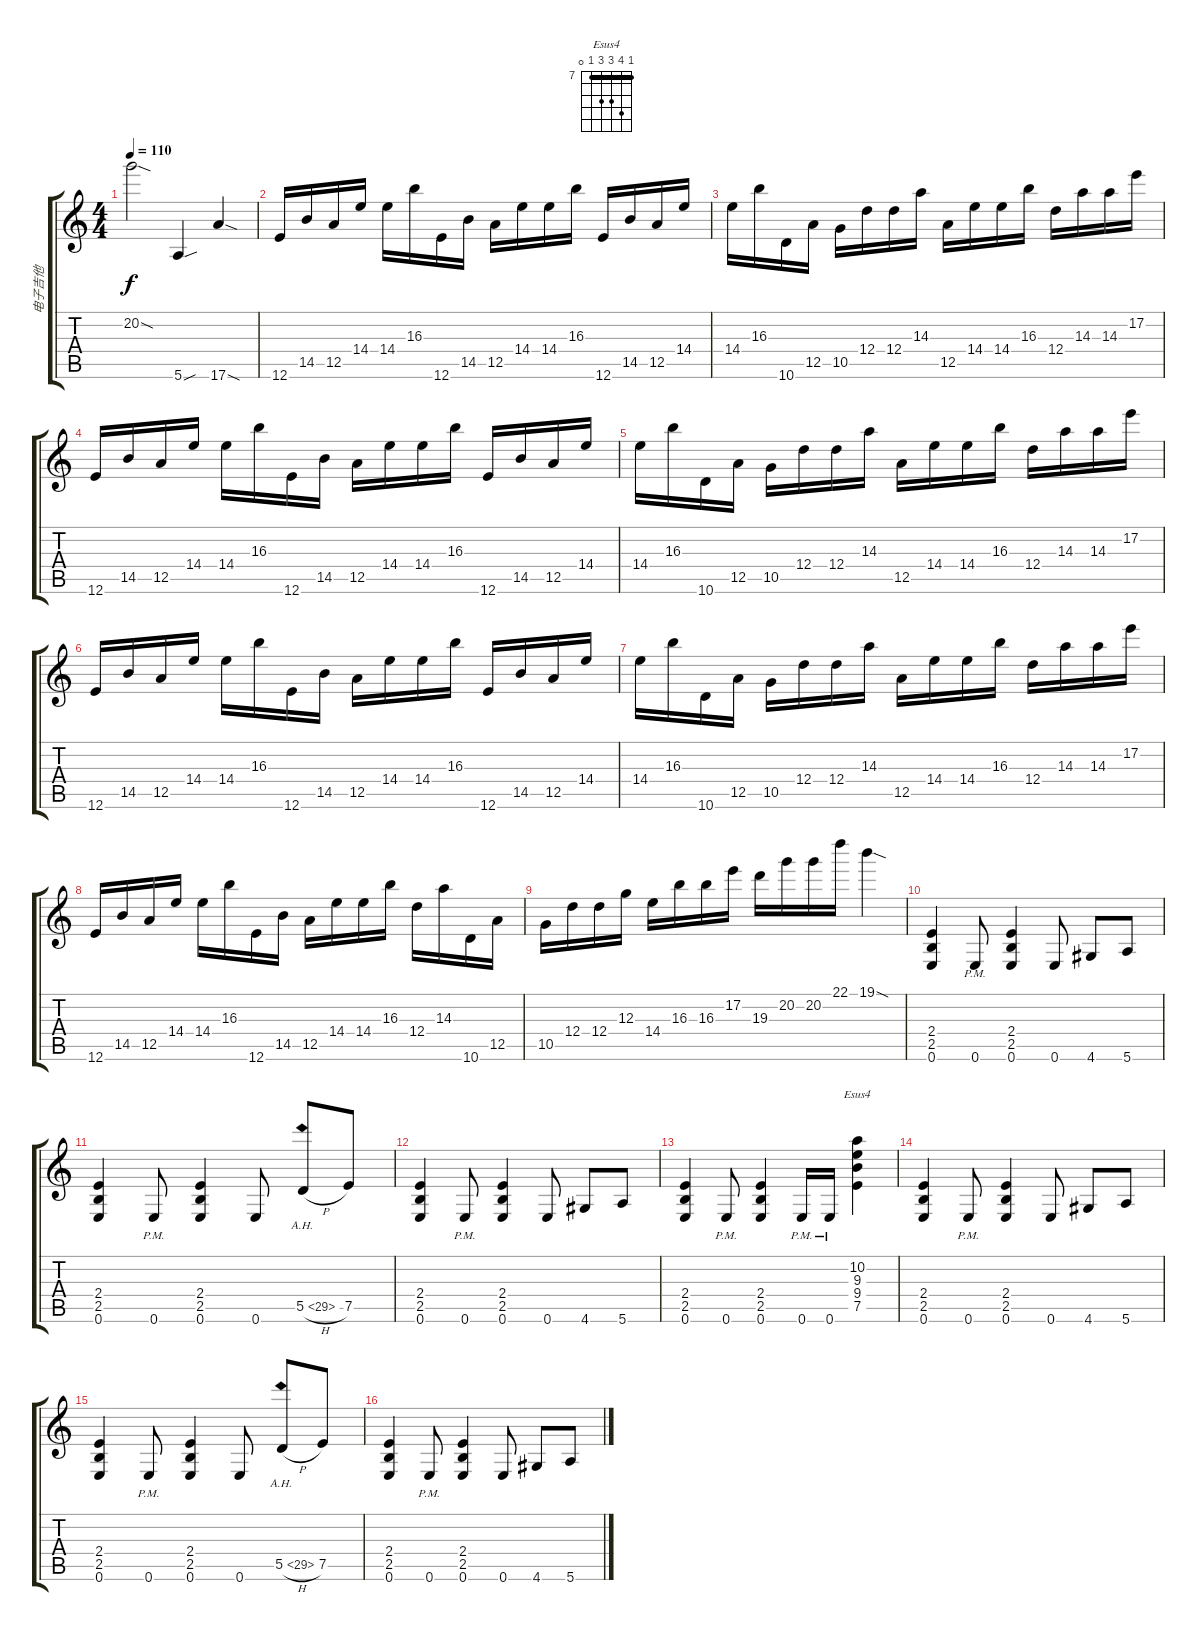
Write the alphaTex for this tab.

\track ("电子吉他" "电子吉他") {instrument overdrivenguitar}
\staff {score tabs}
\tuning (E4 B3 G3 D3 A2 E2) {hide}
\chord ("Esus4" 7 10 9 9 7 0) {firstfret 7 barre 7}
\ts (4 4)
\tempo 110
\clef g2
\ks c
20.2{sod t}.2{dy f} 5.6{sou}.4 17.6{sod}.4 |
12.6.16 14.5.16 12.5.16 14.4.16 14.4.16 16.3.16 12.6.16 14.5.16 12.5.16 14.4.16 14.4.16 16.3.16 12.6.16{txt ""} 14.5.16 12.5.16 14.4.16 |
14.4.16 16.3.16 10.6.16 12.5.16 10.5.16 12.4.16 12.4.16 14.3.16 12.5.16 14.4.16 14.4.16 16.3.16 12.4.16 14.3.16 14.3.16 17.2.16 |
12.6.16 14.5.16 12.5.16 14.4.16 14.4.16 16.3.16 12.6.16 14.5.16 12.5.16 14.4.16 14.4.16 16.3.16 12.6.16 14.5.16 12.5.16 14.4.16 |
14.4.16 16.3.16 10.6.16 12.5.16 10.5.16 12.4.16 12.4.16 14.3.16 12.5.16 14.4.16 14.4.16 16.3.16 12.4.16 14.3.16 14.3.16 17.2.16 |
12.6.16 14.5.16 12.5.16 14.4.16 14.4.16 16.3.16 12.6.16 14.5.16 12.5.16 14.4.16 14.4.16 16.3.16 12.6.16 14.5.16 12.5.16 14.4.16 |
14.4.16 16.3.16 10.6.16 12.5.16 10.5.16 12.4.16 12.4.16 14.3.16 12.5.16 14.4.16 14.4.16 16.3.16 12.4.16 14.3.16 14.3.16 17.2.16 |
12.6.16 14.5.16 12.5.16 14.4.16 14.4.16 16.3.16 12.6.16 14.5.16 12.5.16 14.4.16 14.4.16 16.3.16 12.4.16 14.3.16 10.6.16 12.5.16 |
10.5.16 12.4.16 12.4.16 12.3.16 14.4.16 16.3.16 16.3.16 17.2.16 19.3.16 20.2.16 20.2.16 22.1.16 19.1{sod}.4 |
(2.4 2.5 0.6).4 0.6{pm}.8 (2.4 2.5 0.6).4 0.6.8 4.6.8 5.6.8 |
(2.4 2.5 0.6).4 0.6{pm}.8 (2.4 2.5 0.6).4 0.6.8 5.5{ah 24 h}.8 7.5.8 |
(2.4 2.5 0.6).4 0.6{pm}.8 (2.4 2.5 0.6).4 0.6.8 4.6.8 5.6.8 |
(2.4 2.5 0.6).4 0.6{pm}.8 (2.4 2.5 0.6).4 0.6{pm}.16 0.6{pm}.16 (10.2 9.3 9.4 7.5).4{ch "Esus4"} |
(2.4 2.5 0.6).4 0.6{pm}.8 (2.4 2.5 0.6).4 0.6.8 4.6.8 5.6.8 |
(2.4 2.5 0.6).4 0.6{pm}.8 (2.4 2.5 0.6).4 0.6.8 5.5{ah 24 h}.8 7.5.8 |
(2.4 2.5 0.6).4 0.6{pm}.8 (2.4 2.5 0.6).4 0.6.8 4.6.8 5.6.8
